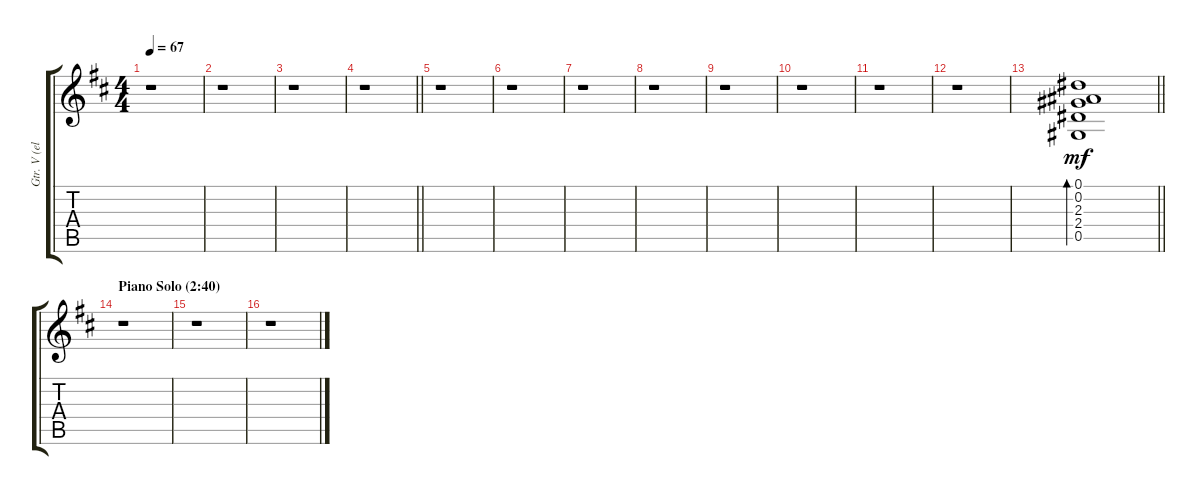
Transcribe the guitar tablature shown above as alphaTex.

\track ("Gtr. V (elec. w/dist.)" "Gtr. V (el") {instrument distortionguitar}
\staff {score tabs}
\tuning (Eb4 Bb3 Gb3 Db3 Ab2 Eb2) {hide}
\ts (4 4)
\tempo 67
\clef g2
\ks d
r.1{dy mf} |
r.1 |
r.1 |
\barLineRight lightlight
r.1 |
r.1 |
r.1 |
r.1 |
r.1 |
r.1 |
r.1 |
r.1 |
r.1 |
\barLineRight lightlight
(0.1 0.2 2.3 2.4 0.5).1{bd 30} |
\section ("" "Piano Solo (2:40)")
r.1 |
r.1 |
r.1
